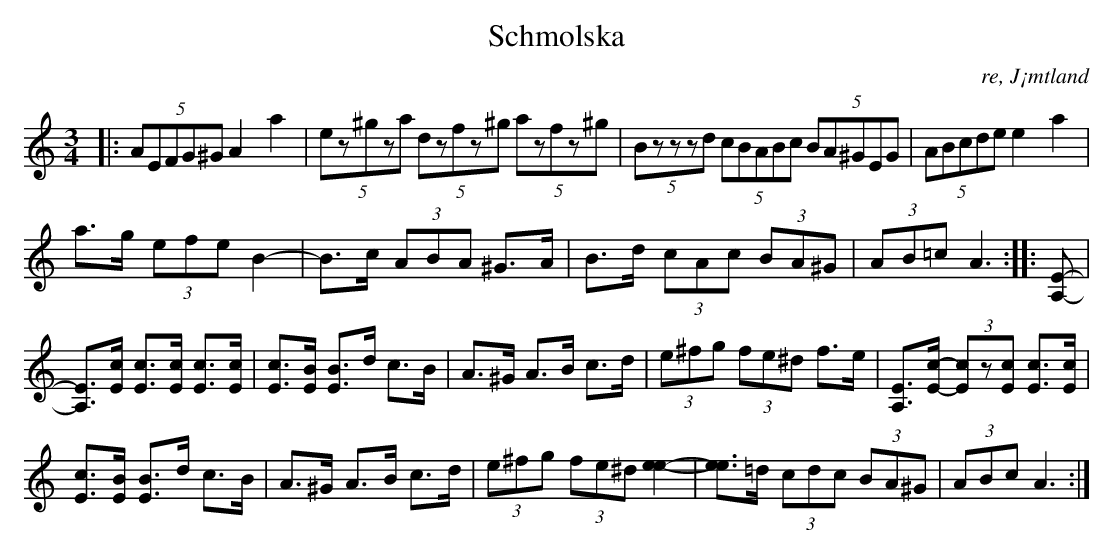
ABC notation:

X:1
T:Schmolska
O: re, J¡mtland
M:3/4
L:1/8
K:Am
|: (5:2AEFG^G A2 a2 | (5:2ez^gza (5:2dzfz^g (5:2azfz^g | (5:2Bzzzd (5:2cBABc (5:2BA^GEG | (5:2ABcde e2 a2 |
a>g (3efe B2- | B>c (3ABA ^G>A | B>d (3cAc (3BA^G | (3AB=c A3 :: [E-A,-] |
[EA,]>[cE] [cE]>[cE] [cE]>[cE] | [cE]>[BE] [BE]>d c>B | A>^G A>B c>d | (3e^fg (3fe^d f>e | [EA,]>[c-E-] (3[cE]z[cE] [cE]>[cE] |
[cE]>[BE] [BE]>d c>B | A>^G A>B c>d | (3e^fg (3fe^d [e2-e2-] | [ee]>=d (3cdc (3BA^G | (3ABc A3 :|]
